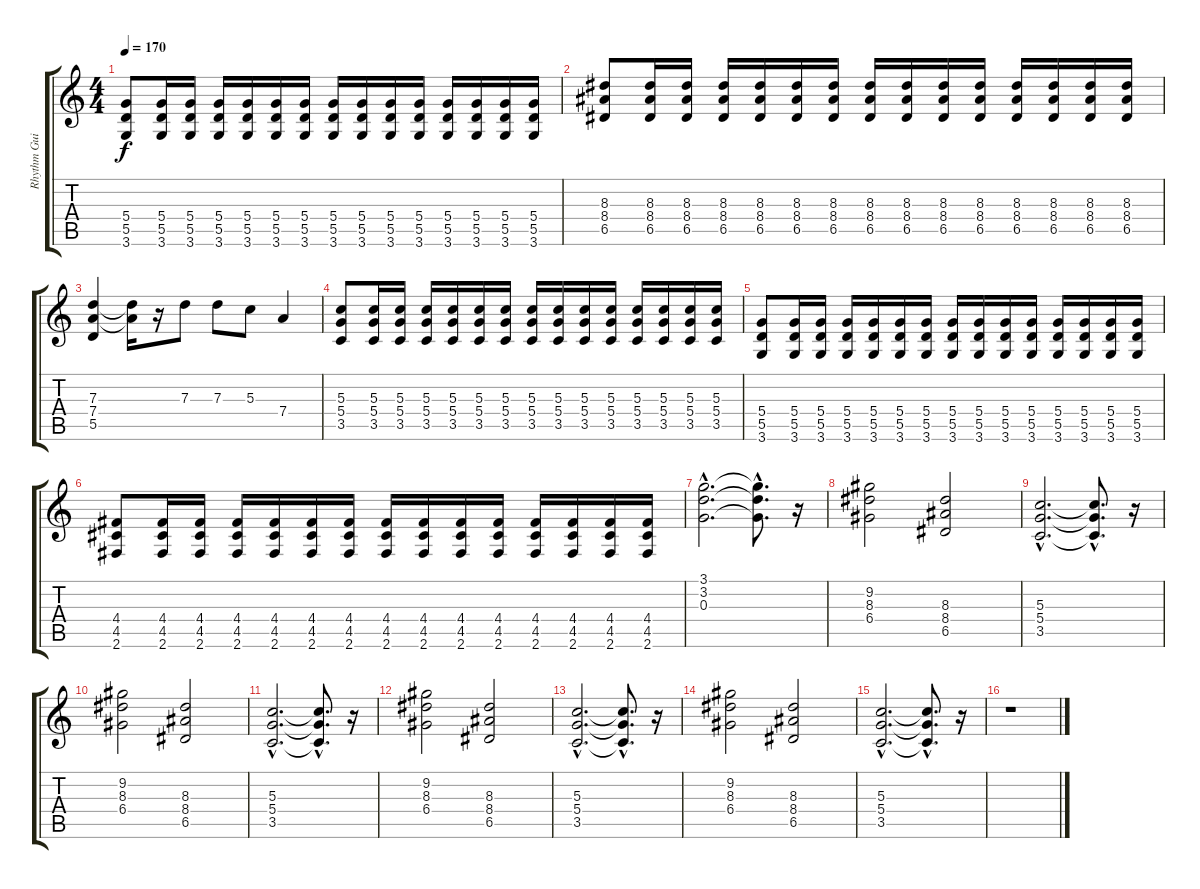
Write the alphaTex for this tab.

\track ("Rhythm Guitar" "Rhythm Gui") {instrument distortionguitar}
\staff {score tabs}
\tuning (E4 B3 G3 D3 A2 E2) {hide}
\ts (4 4)
\tempo 170
\clef g2
\ks c
(5.4 5.5 3.6).8{dy f} (5.4 5.5 3.6).16 (5.4 5.5 3.6).16 (5.4 5.5 3.6).16 (5.4 5.5 3.6).16 (5.4 5.5 3.6).16 (5.4 5.5 3.6).16 (5.4 5.5 3.6).16 (5.4 5.5 3.6).16 (5.4 5.5 3.6).16 (5.4 5.5 3.6).16 (5.4 5.5 3.6).16 (5.4 5.5 3.6).16 (5.4 5.5 3.6).16 (5.4 5.5 3.6).16 |
(8.3 8.4 6.5).8 (8.3 8.4 6.5).16 (8.3 8.4 6.5).16 (8.3 8.4 6.5).16 (8.3 8.4 6.5).16 (8.3 8.4 6.5).16 (8.3 8.4 6.5).16 (8.3 8.4 6.5).16 (8.3 8.4 6.5).16 (8.3 8.4 6.5).16 (8.3 8.4 6.5).16 (8.3 8.4 6.5).16 (8.3 8.4 6.5).16 (8.3 8.4 6.5).16 (8.3 8.4 6.5).16 |
(7.3 7.4 5.5).4 (7.3{t} 7.4{t}).16 r.16 7.3.8 7.3.8 5.3.8 7.4.4 |
(5.3 5.4 3.5).8 (5.3 5.4 3.5).16 (5.3 5.4 3.5).16 (5.3 5.4 3.5).16 (5.3 5.4 3.5).16 (5.3 5.4 3.5).16 (5.3 5.4 3.5).16 (5.3 5.4 3.5).16 (5.3 5.4 3.5).16 (5.3 5.4 3.5).16 (5.3 5.4 3.5).16 (5.3 5.4 3.5).16 (5.3 5.4 3.5).16 (5.3 5.4 3.5).16 (5.3 5.4 3.5).16 |
(5.4 5.5 3.6).8 (5.4 5.5 3.6).16 (5.4 5.5 3.6).16 (5.4 5.5 3.6).16 (5.4 5.5 3.6).16 (5.4 5.5 3.6).16 (5.4 5.5 3.6).16 (5.4 5.5 3.6).16 (5.4 5.5 3.6).16 (5.4 5.5 3.6).16 (5.4 5.5 3.6).16 (5.4 5.5 3.6).16 (5.4 5.5 3.6).16 (5.4 5.5 3.6).16 (5.4 5.5 3.6).16 |
(4.4 4.5 2.6).8 (4.4 4.5 2.6).16 (4.4 4.5 2.6).16 (4.4 4.5 2.6).16 (4.4 4.5 2.6).16 (4.4 4.5 2.6).16 (4.4 4.5 2.6).16 (4.4 4.5 2.6).16 (4.4 4.5 2.6).16 (4.4 4.5 2.6).16 (4.4 4.5 2.6).16 (4.4 4.5 2.6).16 (4.4 4.5 2.6).16 (4.4 4.5 2.6).16 (4.4 4.5 2.6).16 |
(3.1{hac} 3.2{hac} 0.3{hac}).2{d} (3.1{hac t} 3.2{hac t} 0.3{hac t}).8{d} r.16 |
(9.2 8.3 6.4).2 (8.3 8.4 6.5).2 |
(5.3{hac} 5.4{hac} 3.5{hac}).2{d} (5.3{hac t} 5.4{hac t} 3.5{hac t}).8{d} r.16 |
(9.2 8.3 6.4).2 (8.3 8.4 6.5).2 |
(5.3{hac} 5.4{hac} 3.5{hac}).2{d} (5.3{hac t} 5.4{hac t} 3.5{hac t}).8{d} r.16 |
(9.2 8.3 6.4).2 (8.3 8.4 6.5).2 |
(5.3{hac} 5.4{hac} 3.5{hac}).2{d} (5.3{hac t} 5.4{hac t} 3.5{hac t}).8{d} r.16 |
(9.2 8.3 6.4).2 (8.3 8.4 6.5).2 |
(5.3{hac} 5.4{hac} 3.5{hac}).2{d} (5.3{hac t} 5.4{hac t} 3.5{hac t}).8{d} r.16 |
r.1
